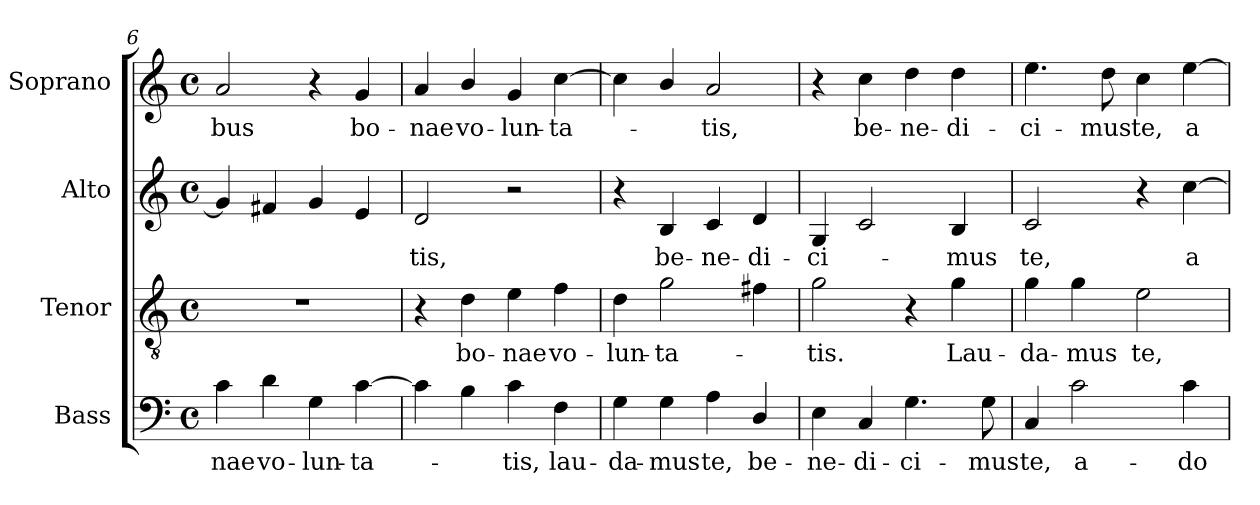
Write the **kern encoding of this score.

**kern	**text	**kern	**text	**kern	**text	**kern	**text
*part4	*part4	*part3	*part3	*part2	*part2	*part1	*part1
*staff4	*staff4	*staff3	*staff3	*staff2	*staff2	*staff1	*staff1
*I"Bass	*	*I"Tenor	*	*I"Alto	*	*I"Soprano	*
*I'B.	*	*I'T.	*	*I'A.	*	*I'S.	*
*clefF4	*	*clefGv2	*	*clefG2	*	*clefG2	*
*	*	*ITrd7c12	*	*	*	*	*
*k[]	*	*k[]	*	*k[]	*	*k[]	*
*C:	*	*C:	*	*C:	*	*C:	*
*M4/4	*	*M4/4	*	*M4/4	*	*M4/4	*
*met(c)	*	*met(c)	*	*met(c)	*	*met(c)	*
=6	=6	=6	=6	=6	=6	=6	=6
!	!LO:LY:b:color=#000000	!	!	!	!	!	!
!	!	!	!	!	!	!	!LO:LY:b:color=#000000
4ci\	-nae	1r	.	4gi/]	.	2ai/	-bus
!	!LO:LY:b:color=#000000	!	!	!	!	!	!
4di\	vo-	.	.	4f#i/	.	.	.
!	!LO:LY:b:color=#000000	!	!	!	!	!	!
4Gi\	-lun-	.	.	4gi/	.	4r	.
!	!LO:LY:b:color=#000000	!	!	!	!	!	!
!	!	!	!	!	!	!	!LO:LY:b:color=#000000
[4ci\	-ta-	.	.	4ei/	.	4gi/	bo-
=7	=7	=7	=7	=7	=7	=7	=7
!	!	!	!	!	!LO:LY:b:color=#000000	!	!
!	!	!	!	!	!	!	!LO:LY:b:color=#000000
4ci\]	.	4r	.	2di/	-tis,	4ai/	-nae
!	!	!	!LO:LY:b:color=#000000	!	!	!	!
!	!	!	!	!	!	!	!LO:LY:b:color=#000000
4Bi\	.	4Di\	bo-	.	.	4bi/	vo-
!	!LO:LY:b:color=#000000	!	!	!	!	!	!
!	!	!	!LO:LY:b:color=#000000	!	!	!	!
!	!	!	!	!	!	!	!LO:LY:b:color=#000000
4ci\	-tis,	4Ei\	-nae	2r	.	4gi/	-lun-
!	!LO:LY:b:color=#000000	!	!	!	!	!	!
!	!	!	!LO:LY:b:color=#000000	!	!	!	!
!	!	!	!	!	!	!	!LO:LY:b:color=#000000
4Fi\	lau-	4Fi\	vo-	.	.	[4cci\	-ta-
!!LO:LB:g=z
=8	=8	=8	=8	=8	=8	=8	=8
!	!LO:LY:b:color=#000000	!	!	!	!	!	!
!	!	!	!LO:LY:b:color=#000000	!	!	!	!
4Gi\	-da-	4Di\	-lun-	4r	.	4cci\]	.
!	!LO:LY:b:color=#000000	!	!	!	!	!	!
!	!	!	!LO:LY:b:color=#000000	!	!	!	!
!	!	!	!	!	!LO:LY:b:color=#000000	!	!
4Gi\	-mus	2Gi\	-ta-	4Bi/	be-	4bi/	.
!	!LO:LY:b:color=#000000	!	!	!	!	!	!
!	!	!	!	!	!LO:LY:b:color=#000000	!	!
!	!	!	!	!	!	!	!LO:LY:b:color=#000000
4Ai\	te,	.	.	4ci/	-ne-	2ai/	-tis,
!	!LO:LY:b:color=#000000	!	!	!	!	!	!
!	!	!	!	!	!LO:LY:b:color=#000000	!	!
4Di/	be-	4F#i\	.	4di/	-di-	.	.
=9	=9	=9	=9	=9	=9	=9	=9
!	!LO:LY:b:color=#000000	!	!	!	!	!	!
!	!	!	!LO:LY:b:color=#000000	!	!	!	!
!	!	!	!	!	!LO:LY:b:color=#000000	!	!
4Ei\	-ne-	2Gi\	-tis.	4Gi/	-ci-	4r	.
!	!LO:LY:b:color=#000000	!	!	!	!	!	!
!	!	!	!	!	!	!	!LO:LY:b:color=#000000
4Ci/	-di-	.	.	2ci/	.	4cci\	be-
!	!LO:LY:b:color=#000000	!	!	!	!	!	!
!	!	!	!	!	!	!	!LO:LY:b:color=#000000
4.Gi\	-ci-	4r	.	.	.	4ddi\	-ne-
!	!	!	!LO:LY:b:color=#000000	!	!	!	!
!	!	!	!	!	!LO:LY:b:color=#000000	!	!
!	!	!	!	!	!	!	!LO:LY:b:color=#000000
.	.	4Gi\	Lau-	4Bi/	-mus	4ddi\	-di-
!	!LO:LY:b:color=#000000	!	!	!	!	!	!
8Gi\	-mus	.	.	.	.	.	.
=10	=10	=10	=10	=10	=10	=10	=10
!	!LO:LY:b:color=#000000	!	!	!	!	!	!
!	!	!	!LO:LY:b:color=#000000	!	!	!	!
!	!	!	!	!	!LO:LY:b:color=#000000	!	!
!	!	!	!	!	!	!	!LO:LY:b:color=#000000
4Ci/	te,	4Gi\	-da-	2ci/	te,	4.eei\	-ci-
!	!LO:LY:b:color=#000000	!	!	!	!	!	!
!	!	!	!LO:LY:b:color=#000000	!	!	!	!
2ci\	a-	4Gi\	-mus	.	.	.	.
!	!	!	!	!	!	!	!LO:LY:b:color=#000000
.	.	.	.	.	.	8ddi\	-mus
!	!	!	!LO:LY:b:color=#000000	!	!	!	!
!	!	!	!	!	!	!	!LO:LY:b:color=#000000
.	.	2Ei\	te,	4r	.	4cci\	te,
!	!LO:LY:b:color=#000000	!	!	!	!	!	!
!	!	!	!	!	!LO:LY:b:color=#000000	!	!
!	!	!	!	!	!	!	!LO:LY:b:color=#000000
4ci\	-do-	.	.	[4cci\	a-	[4eei\	a-
=	=	=	=	=	=	=	=
*-	*-	*-	*-	*-	*-	*-	*-
